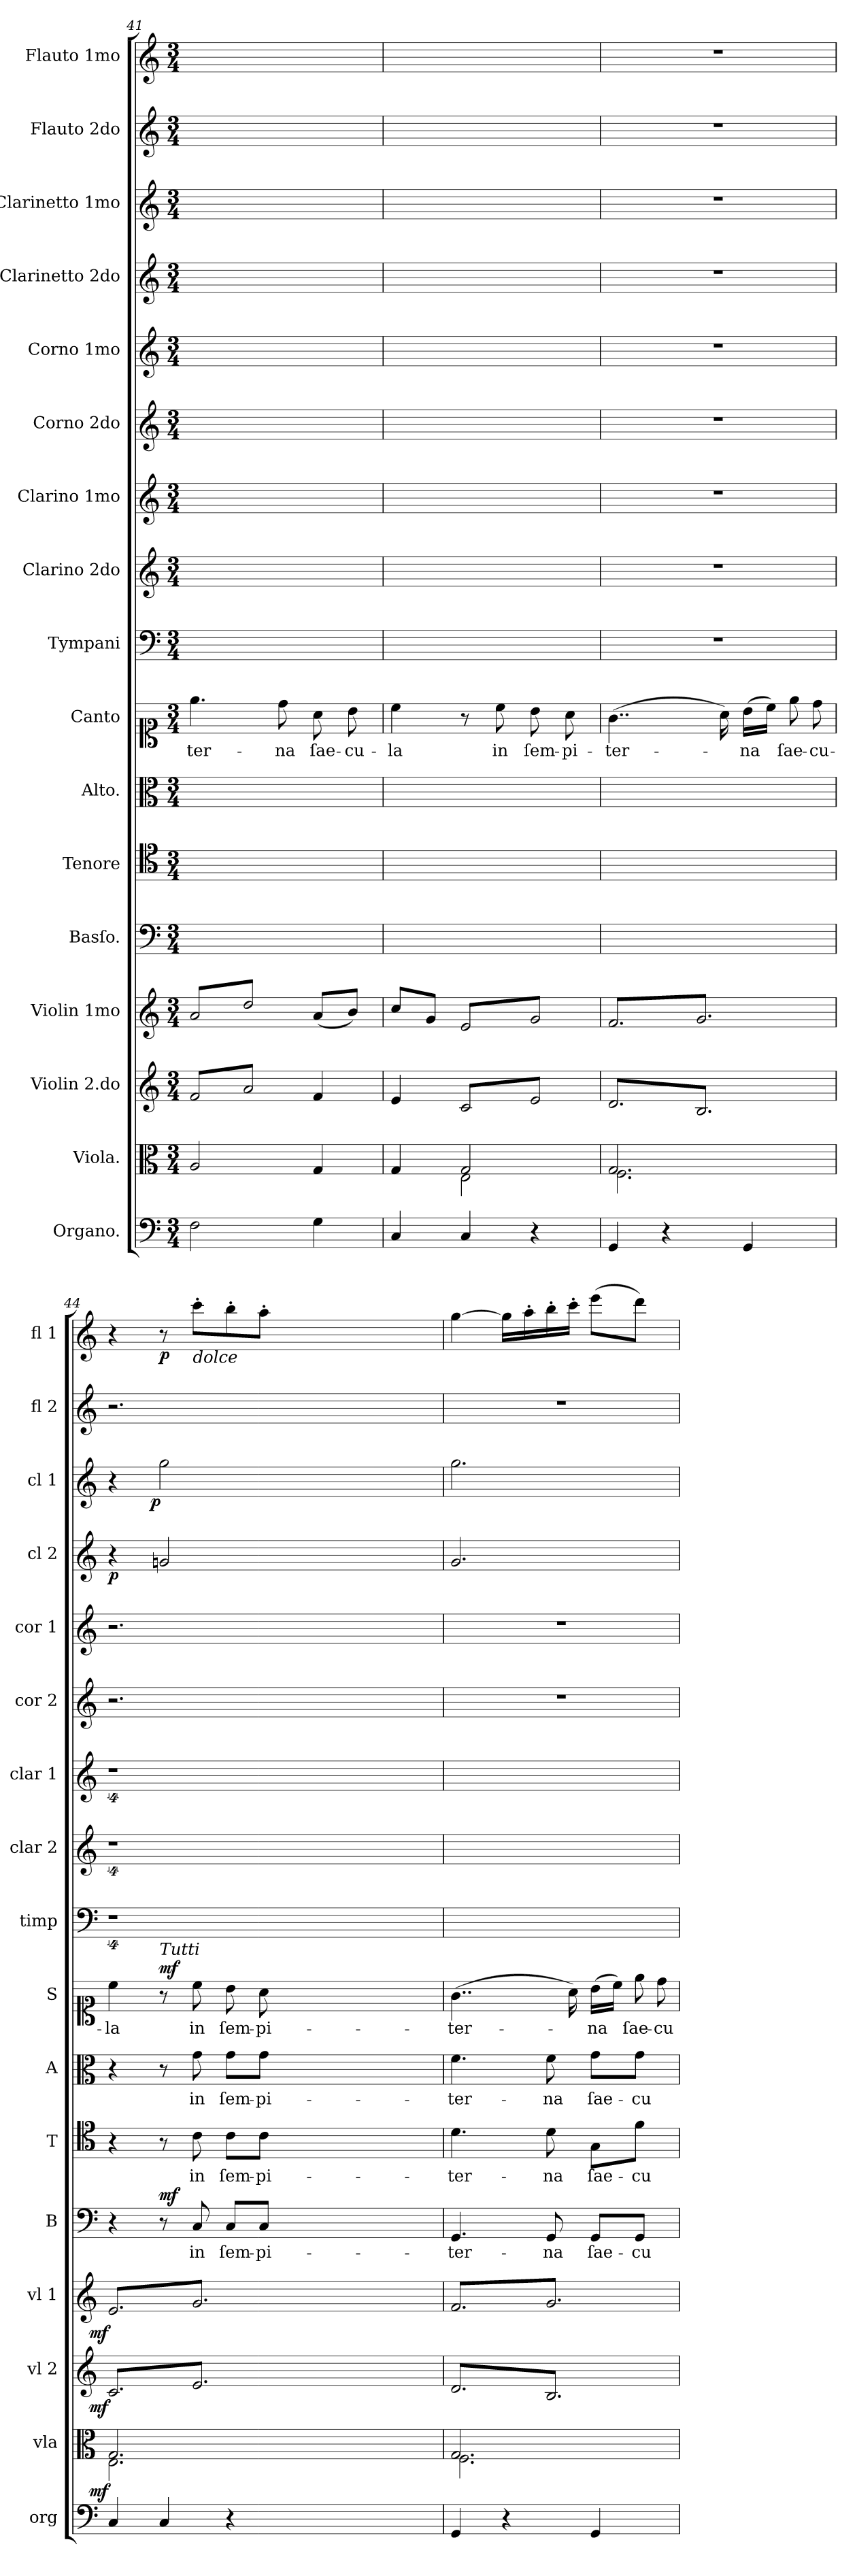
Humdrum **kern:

**kern	**kern	**dynam	**kern	**dynam	**kern	**dynam	**kern	**text	**dynam	**kern	**text	**kern	**text	**kern	**text	**dynam	**kern	**kern	**kern	**kern	**kern	**kern	**dynam	**kern	**dynam	**kern	**kern	**dynam
*part17	*part16	*part16	*part15	*part15	*part14	*part14	*part13	*part13	*part13	*part12	*part12	*part11	*part11	*part10	*part10	*part10	*part9	*part8	*part7	*part6	*part5	*part4	*part4	*part3	*part3	*part2	*part1	*part1
*staff17	*staff16	*staff16	*staff15	*staff15	*staff14	*staff14	*staff13	*staff13	*staff13	*staff12	*staff12	*staff11	*staff11	*staff10	*staff10	*staff10	*staff9	*staff8	*staff7	*staff6	*staff5	*staff4	*staff4	*staff3	*staff3	*staff2	*staff1	*staff1
*I"Organo.	*I"Viola.	*	*I"Violin 2.do	*	*I"Violin 1mo	*	*I"Basſo.	*	*	*I"Tenore	*	*I"Alto.	*	*I"Canto	*	*	*I"Tympani	*I"Clarino 2do	*I"Clarino 1mo	*I"Corno 2do	*I"Corno 1mo	*I"Clarinetto 2do	*	*I"Clarinetto 1mo	*	*I"Flauto 2do	*I"Flauto 1mo	*
*I'org	*I'vla	*	*I'vl 2	*	*I'vl 1	*	*I'B	*	*	*I'T	*	*I'A	*	*I'S	*	*	*I'timp	*I'clar 2	*I'clar 1	*I'cor 2	*I'cor 1	*I'cl 2	*	*I'cl 1	*	*I'fl 2	*I'fl 1	*
*clefF4	*clefC3	*	*clefG2	*	*clefG2	*	*clefF4	*	*	*clefC4	*	*clefC3	*	*clefC1	*	*	*clefF4	*clefG2	*clefG2	*clefG2	*clefG2	*clefG2	*	*clefG2	*	*clefG2	*clefG2	*
*k[]	*k[]	*	*k[]	*	*k[]	*	*k[]	*	*	*k[]	*	*k[]	*	*k[]	*	*	*k[]	*k[]	*k[]	*k[]	*k[]	*k[]	*	*k[]	*	*k[]	*k[]	*
*C:	*C:	*	*C:	*	*C:	*	*C:	*	*	*C:	*	*C:	*	*C:	*	*	*C:	*C:	*C:	*C:	*C:	*C:	*	*C:	*	*C:	*C:	*
*M3/4	*M3/4	*	*M3/4	*	*M3/4	*	*M3/4	*	*	*M3/4	*	*M3/4	*	*M3/4	*	*	*M3/4	*M3/4	*M3/4	*M3/4	*M3/4	*M3/4	*	*M3/4	*	*M3/4	*M3/4	*
=41	=41	=41	=41	=41	=41	=41	=41	=41	=41	=41	=41	=41	=41	=41	=41	=41	=41	=41	=41	=41	=41	=41	=41	=41	=41	=41	=41	=41
*	*	*	*tremolo	*	*	*	*	*	*	*	*	*	*	*	*	*	*	*	*	*	*	*	*	*	*	*	*	*
*	*	*	*	*	*tremolo	*	*	*	*	*	*	*	*	*	*	*	*	*	*	*	*	*	*	*	*	*	*	*
2F\	2A/	.	(8f/L	.	(8a/L	.	2.ryy	.	.	2.ryy	.	2.ryy	.	4.ee\	-ter-	.	2.ryy	2.ryy	2.ryy	2.ryy	2.ryy	2.ryy	.	2.ryy	.	2.ryy	2.ryy	.
.	.	.	8a/)	.	8dd/)	.	.	.	.	.	.	.	.	.	.	.	.	.	.	.	.	.	.	.	.	.	.	.
.	.	.	8f/	.	8a/	.	.	.	.	.	.	.	.	.	.	.	.	.	.	.	.	.	.	.	.	.	.	.
.	.	.	8a/)J	.	8dd/)J	.	.	.	.	.	.	.	.	8dd\	-na	.	.	.	.	.	.	.	.	.	.	.	.	.
*	*	*	*	*	*Xtremolo	*	*	*	*	*	*	*	*	*	*	*	*	*	*	*	*	*	*	*	*	*	*	*
*	*	*	*Xtremolo	*	*	*	*	*	*	*	*	*	*	*	*	*	*	*	*	*	*	*	*	*	*	*	*	*
4G\	4G/	.	4f/	.	(8a/L	.	.	.	.	.	.	.	.	8a\	ſae-	.	.	.	.	.	.	.	.	.	.	.	.	.
.	.	.	.	.	8b/J)	.	.	.	.	.	.	.	.	8b\	-cu-	.	.	.	.	.	.	.	.	.	.	.	.	.
=42	=42	=42	=42	=42	=42	=42	=42	=42	=42	=42	=42	=42	=42	=42	=42	=42	=42	=42	=42	=42	=42	=42	=42	=42	=42	=42	=42	=42
*	*^	*	*	*	*	*	*	*	*	*	*	*	*	*	*	*	*	*	*	*	*	*	*	*	*	*	*	*
4C/	4G/	4ryy	.	4e/	.	8cc/L	.	2.ryy	.	.	2.ryy	.	2.ryy	.	4cc\	-la	.	2.ryy	2.ryy	2.ryy	2.ryy	2.ryy	2.ryy	.	2.ryy	.	2.ryy	2.ryy	.
.	.	.	.	.	.	8g/J	.	.	.	.	.	.	.	.	.	.	.	.	.	.	.	.	.	.	.	.	.	.	.
*	*	*	*	*tremolo	*	*	*	*	*	*	*	*	*	*	*	*	*	*	*	*	*	*	*	*	*	*	*	*	*
*	*	*	*	*	*	*tremolo	*	*	*	*	*	*	*	*	*	*	*	*	*	*	*	*	*	*	*	*	*	*	*
4C/	2G/	2E\	.	(8c/L	.	(8e/L	.	.	.	.	.	.	.	.	8r	.	.	.	.	.	.	.	.	.	.	.	.	.	.
.	.	.	.	8e/)	.	8g/)	.	.	.	.	.	.	.	.	8cc\	in	.	.	.	.	.	.	.	.	.	.	.	.	.
4r	.	.	.	8c/	.	8e/	.	.	.	.	.	.	.	.	8b\	ſem-	.	.	.	.	.	.	.	.	.	.	.	.	.
.	.	.	.	8e/)J	.	8g/)J	.	.	.	.	.	.	.	.	8a\	-pi-	.	.	.	.	.	.	.	.	.	.	.	.	.
=43	=43	=43	=43	=43	=43	=43	=43	=43	=43	=43	=43	=43	=43	=43	=43	=43	=43	=43	=43	=43	=43	=43	=43	=43	=43	=43	=43	=43	=43
4GG/	2.G/	2.F\	.	(8d/L	.	(8f/L	.	2.ryy	.	.	2.ryy	.	2.ryy	.	(4..g\	-ter-	.	2.r	2.r	2.r	2.r	2.r	2.r	.	2.r	.	2.r	2.r	.
.	.	.	.	8B/)	.	8g/)	.	.	.	.	.	.	.	.	.	.	.	.	.	.	.	.	.	.	.	.	.	.	.
4r	.	.	.	8d/	.	8f/	.	.	.	.	.	.	.	.	.	.	.	.	.	.	.	.	.	.	.	.	.	.	.
.	.	.	.	8B/)	.	8g/)	.	.	.	.	.	.	.	.	.	.	.	.	.	.	.	.	.	.	.	.	.	.	.
.	.	.	.	.	.	.	.	.	.	.	.	.	.	.	16a\)	.	.	.	.	.	.	.	.	.	.	.	.	.	.
4GG/	.	.	.	8d/	.	8f/	.	.	.	.	.	.	.	.	(16b\LL	-na	.	.	.	.	.	.	.	.	.	.	.	.	.
.	.	.	.	.	.	.	.	.	.	.	.	.	.	.	16cc\JJ)	.	.	.	.	.	.	.	.	.	.	.	.	.	.
!	!	!	!	!	!	!	!	!	!	!	!	!	!	!	!LO:N:vis=8	!	!	!	!	!	!	!	!	!	!	!	!	!	!
.	.	.	.	8B/)J	.	8g/)J	.	.	.	.	.	.	.	.	16ee\	ſae-	.	.	.	.	.	.	.	.	.	.	.	.	.
!	!	!	!	!	!	!	!	!	!	!	!	!	!	!	!LO:N:vis=8	!	!	!	!	!	!	!	!	!	!	!	!	!	!
.	.	.	.	.	.	.	.	.	.	.	.	.	.	.	16dd\	-cu-	.	.	.	.	.	.	.	.	.	.	.	.	.
=44	=44	=44	=44	=44	=44	=44	=44	=44	=44	=44	=44	=44	=44	=44	=44	=44	=44	=44	=44	=44	=44	=44	=44	=44	=44	=44	=44	=44	=44
!	!	!	!LO:DY:rj	!	!LO:DY:rj	!	!LO:DY:rj	!	!	!	!	!	!	!	!	!	!	!	!	!	!	!	!	!	!	!	!	!	!
4C/	2.G/	2.E\	mf	(8c/L	mf	(8e/L	mf	4r	.	.	4r	.	4r	.	4cc\	-la	.	4%9r	4%9r	4%9r	2.r	2.r	4r	p	4r	.	2.r	4r	.
.	.	.	.	8e/)	.	8g/)	.	.	.	.	.	.	.	.	.	.	.	.	.	.	.	.	.	.	.	.	.	.	.
!	!	!	!	!	!	!	!	!	!	!	!	!	!	!	!LO:TX:a:i:t=Tutti	!	!	!	!	!	!	!	!	!	!	!	!	!	!
!	!	!	!	!	!	!	!	!	!	!LO:DY:a	!	!	!	!	!	!	!LO:DY:b	!	!	!	!	!	!	!	!	!LO:DY:rj	!	!	!
4C/	.	.	.	8c/	.	8e/	.	8r	.	mf	8r	.	8r	.	8r	.	mf	.	.	.	.	.	2gn/	.	2gg\	p	.	8r	p
!	!	!	!	!	!	!	!	!	!	!	!	!	!	!	!	!	!	!	!	!	!	!	!	!	!	!	!	!LO:TX:b:i:t=dolce	!
.	.	.	.	8e/)	.	8g/)	.	8C/	in	.	8c\	in	8g\	in	8cc\	in	.	.	.	.	.	.	.	.	.	.	.	8ccc'\L	.
4r	.	.	.	8c/	.	8e/	.	8C/L	ſem-	.	8c\L	ſem-	8g\L	ſem-	8b\	ſem-	.	.	.	.	.	.	.	.	.	.	.	8bb'\	.
.	.	.	.	8e/)J	.	8g/)J	.	8C/J	-pi-	.	8c\J	-pi-	8g\J	-pi-	8a\	-pi-	.	.	.	.	.	.	.	.	.	.	.	8aa'\J	.
1.ryy	1.ryy	1.ryy	.	1.ryy	.	1.ryy	.	1.ryy	.	.	1.ryy	.	1.ryy	.	1.ryy	.	.	.	.	.	1.ryy	1.ryy	1.ryy	.	1.ryy	.	1.ryy	1.ryy	.
.	.	.	.	.	.	.	.	.	.	.	.	.	.	.	.	.	.	.	.	.	.	.	.	.	.	.	.	.	.
.	.	.	.	.	.	.	.	.	.	.	.	.	.	.	.	.	.	.	.	.	.	.	.	.	.	.	.	.	.
=45	=45	=45	=45	=45	=45	=45	=45	=45	=45	=45	=45	=45	=45	=45	=45	=45	=45	=45	=45	=45	=45	=45	=45	=45	=45	=45	=45	=45	=45
4GG/	2.G/	2.F\	.	(8d/L	.	(8f/L	.	4.GG/	-ter-	.	4.d\	-ter-	4.f\	-ter-	(4..g\	-ter-	.	2.ryy	2.ryy	2.ryy	2.r	2.r	2.g/	.	2.gg\	.	2.r	[4gg\	.
.	.	.	.	8B/)	.	8g/)	.	.	.	.	.	.	.	.	.	.	.	.	.	.	.	.	.	.	.	.	.	.	.
4r	.	.	.	8d/	.	8f/	.	.	.	.	.	.	.	.	.	.	.	.	.	.	.	.	.	.	.	.	.	16gg\LL]	.
.	.	.	.	.	.	.	.	.	.	.	.	.	.	.	.	.	.	.	.	.	.	.	.	.	.	.	.	16aa'\	.
.	.	.	.	8B/)	.	8g/)	.	8GG/	-na	.	8d\	-na	8f\	-na	.	.	.	.	.	.	.	.	.	.	.	.	.	16bb'\	.
.	.	.	.	.	.	.	.	.	.	.	.	.	.	.	16a\)	.	.	.	.	.	.	.	.	.	.	.	.	16ccc'\JJ	.
4GG/	.	.	.	8d/	.	8f/	.	8GG/L	ſae-	.	8G\L	ſae-	8g\L	ſae-	(16b\LL	-na	.	.	.	.	.	.	.	.	.	.	.	(8eee\L	.
.	.	.	.	.	.	.	.	.	.	.	.	.	.	.	16cc\JJ)	.	.	.	.	.	.	.	.	.	.	.	.	.	.
!	!	!	!	!	!	!	!	!	!	!	!	!	!	!	!LO:N:vis=8	!	!	!	!	!	!	!	!	!	!	!	!	!	!
.	.	.	.	8B/)J	.	8g/)J	.	8GG/J	-cu-	.	8f\J	-cu-	8g\J	-cu-	16ee\	ſae-	.	.	.	.	.	.	.	.	.	.	.	8ddd\J)	.
*	*	*	*	*	*	*Xtremolo	*	*	*	*	*	*	*	*	*	*	*	*	*	*	*	*	*	*	*	*	*	*	*
*	*	*	*	*Xtremolo	*	*	*	*	*	*	*	*	*	*	*	*	*	*	*	*	*	*	*	*	*	*	*	*	*
!	!	!	!	!	!	!	!	!	!	!	!	!	!	!	!LO:N:vis=8	!	!	!	!	!	!	!	!	!	!	!	!	!	!
.	.	.	.	.	.	.	.	.	.	.	.	.	.	.	16dd\	-cu-	.	.	.	.	.	.	.	.	.	.	.	.	.
.	.	.	.	.	.	.	.	.	.	.	.	.	.	.	.	.	.	.	.	.	.	.	.	.	.	.	.	.	.
.	.	.	.	.	.	.	.	.	.	.	.	.	.	.	.	.	.	.	.	.	.	.	.	.	.	.	.	.	.
.	.	.	.	.	.	.	.	.	.	.	.	.	.	.	.	.	.	.	.	.	.	.	.	.	.	.	.	.	.
*	*v	*v	*	*	*	*	*	*	*	*	*	*	*	*	*	*	*	*	*	*	*	*	*	*	*	*	*	*	*
=	=	=	=	=	=	=	=	=	=	=	=	=	=	=	=	=	=	=	=	=	=	=	=	=	=	=	=	=
*-	*-	*-	*-	*-	*-	*-	*-	*-	*-	*-	*-	*-	*-	*-	*-	*-	*-	*-	*-	*-	*-	*-	*-	*-	*-	*-	*-	*-
